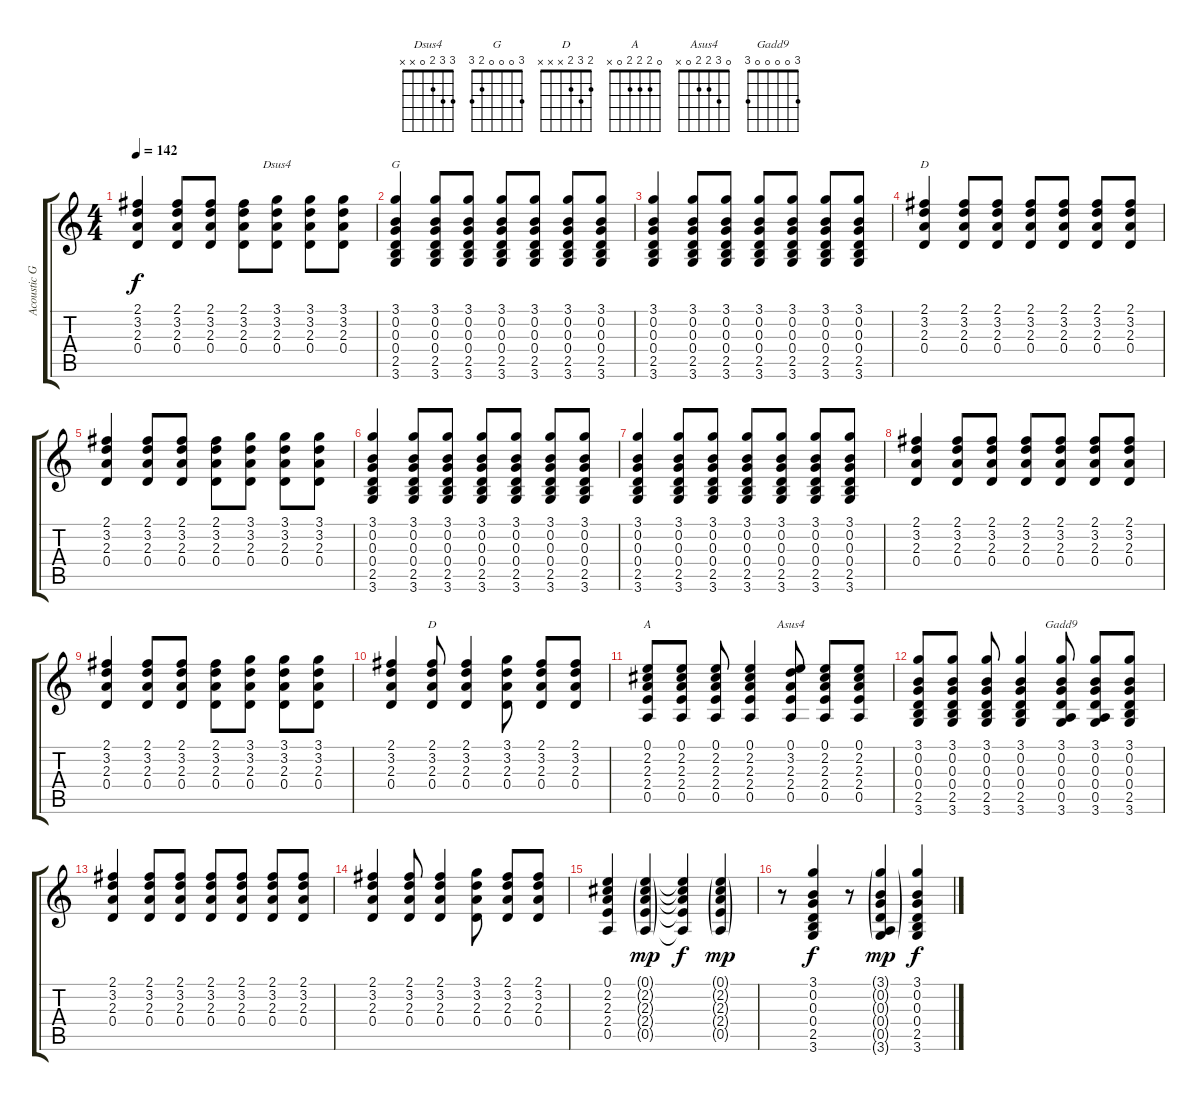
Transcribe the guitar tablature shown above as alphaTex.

\track ("Acoustic Guitar" "Acoustic G") {instrument acousticguitarsteel}
\staff {score tabs}
\tuning (E4 B3 G3 D3 A2 E2) {hide}
\chord ("Dsus4" 3 3 2 0 x x)
\chord ("G" 3 0 0 0 2 3)
\chord ("D" 2 3 2 0 x x)
\chord ("D" 2 3 2 x x x)
\chord ("A" 0 2 2 2 0 x)
\chord ("Asus4" 0 3 2 2 0 x)
\chord ("Gadd9" 3 0 0 0 0 3)
\ts (4 4)
\tempo 142
\clef g2
\ks c
(2.1 3.2 2.3 0.4).4{dy f} (2.1 3.2 2.3 0.4).8 (2.1 3.2 2.3 0.4).8 (2.1 3.2 2.3 0.4).8 (3.1 3.2 2.3 0.4).8{ch "Dsus4"} (3.1 3.2 2.3 0.4).8 (3.1 3.2 2.3 0.4).8 |
(3.1 0.2 0.3 0.4 2.5 3.6).4{ch "G"} (3.1 0.2 0.3 0.4 2.5 3.6).8 (3.1 0.2 0.3 0.4 2.5 3.6).8 (3.1 0.2 0.3 0.4 2.5 3.6).8 (3.1 0.2 0.3 0.4 2.5 3.6).8 (3.1 0.2 0.3 0.4 2.5 3.6).8 (3.1 0.2 0.3 0.4 2.5 3.6).8 |
(3.1 0.2 0.3 0.4 2.5 3.6).4 (3.1 0.2 0.3 0.4 2.5 3.6).8 (3.1 0.2 0.3 0.4 2.5 3.6).8 (3.1 0.2 0.3 0.4 2.5 3.6).8 (3.1 0.2 0.3 0.4 2.5 3.6).8 (3.1 0.2 0.3 0.4 2.5 3.6).8 (3.1 0.2 0.3 0.4 2.5 3.6).8 |
(2.1 3.2 2.3 0.4).4{ch "D"} (2.1 3.2 2.3 0.4).8 (2.1 3.2 2.3 0.4).8 (2.1 3.2 2.3 0.4).8 (2.1 3.2 2.3 0.4).8 (2.1 3.2 2.3 0.4).8 (2.1 3.2 2.3 0.4).8 |
(2.1 3.2 2.3 0.4).4 (2.1 3.2 2.3 0.4).8 (2.1 3.2 2.3 0.4).8 (2.1 3.2 2.3 0.4).8 (3.1 3.2 2.3 0.4).8 (3.1 3.2 2.3 0.4).8 (3.1 3.2 2.3 0.4).8 |
(3.1 0.2 0.3 0.4 2.5 3.6).4 (3.1 0.2 0.3 0.4 2.5 3.6).8 (3.1 0.2 0.3 0.4 2.5 3.6).8 (3.1 0.2 0.3 0.4 2.5 3.6).8 (3.1 0.2 0.3 0.4 2.5 3.6).8 (3.1 0.2 0.3 0.4 2.5 3.6).8 (3.1 0.2 0.3 0.4 2.5 3.6).8 |
(3.1 0.2 0.3 0.4 2.5 3.6).4 (3.1 0.2 0.3 0.4 2.5 3.6).8 (3.1 0.2 0.3 0.4 2.5 3.6).8 (3.1 0.2 0.3 0.4 2.5 3.6).8 (3.1 0.2 0.3 0.4 2.5 3.6).8 (3.1 0.2 0.3 0.4 2.5 3.6).8 (3.1 0.2 0.3 0.4 2.5 3.6).8 |
(2.1 3.2 2.3 0.4).4 (2.1 3.2 2.3 0.4).8 (2.1 3.2 2.3 0.4).8 (2.1 3.2 2.3 0.4).8 (2.1 3.2 2.3 0.4).8 (2.1 3.2 2.3 0.4).8 (2.1 3.2 2.3 0.4).8 |
(2.1 3.2 2.3 0.4).4 (2.1 3.2 2.3 0.4).8 (2.1 3.2 2.3 0.4).8 (2.1 3.2 2.3 0.4).8 (3.1 3.2 2.3 0.4).8 (3.1 3.2 2.3 0.4).8 (3.1 3.2 2.3 0.4).8 |
(2.1 3.2 2.3 0.4).4 (2.1 3.2 2.3 0.4).8{ch "D"} (2.1 3.2 2.3 0.4).4 (3.1 3.2 2.3 0.4).8 (2.1 3.2 2.3 0.4).8 (2.1 3.2 2.3 0.4).8 |
(0.1 2.2 2.3 2.4 0.5).8{ch "A"} (0.1 2.2 2.3 2.4 0.5).8 (0.1 2.2 2.3 2.4 0.5).8 (0.1 2.2 2.3 2.4 0.5).4 (0.1 3.2 2.3 2.4 0.5).8{ch "Asus4"} (0.1 2.2 2.3 2.4 0.5).8 (0.1 2.2 2.3 2.4 0.5).8 |
(3.1 0.2 0.3 0.4 2.5 3.6).8 (3.1 0.2 0.3 0.4 2.5 3.6).8 (3.1 0.2 0.3 0.4 2.5 3.6).8 (3.1 0.2 0.3 0.4 2.5 3.6).4 (3.1 0.2 0.3 0.4 0.5 3.6).8{ch "Gadd9"} (3.1 0.2 0.3 0.4 0.5 3.6).8 (3.1 0.2 0.3 0.4 2.5 3.6).8 |
(2.1 3.2 2.3 0.4).4 (2.1 3.2 2.3 0.4).8 (2.1 3.2 2.3 0.4).8 (2.1 3.2 2.3 0.4).8 (2.1 3.2 2.3 0.4).8 (2.1 3.2 2.3 0.4).8 (2.1 3.2 2.3 0.4).8 |
(2.1 3.2 2.3 0.4).4 (2.1 3.2 2.3 0.4).8 (2.1 3.2 2.3 0.4).4 (3.1 3.2 2.3 0.4).8 (2.1 3.2 2.3 0.4).8 (2.1 3.2 2.3 0.4).8 |
(0.1 2.2 2.3 2.4 0.5).4 (0.1{g} 2.2{g} 2.3{g} 2.4{g} 0.5{g}).4{dy mp} (0.1{t} 2.2{t} 2.3{t} 2.4{t} 0.5{t}).4{dy f} (0.1{g} 2.2{g} 2.3{g} 2.4{g} 0.5{g}).4{dy mp} |
r.8 (3.1 0.2 0.3 0.4 2.5 3.6).4{dy f} r.8 (3.1{g} 0.2{g} 0.3{g} 0.4{g} 0.5{g} 3.6{g}).4{dy mp} (3.1 0.2 0.3 0.4 2.5 3.6).4{dy f}
